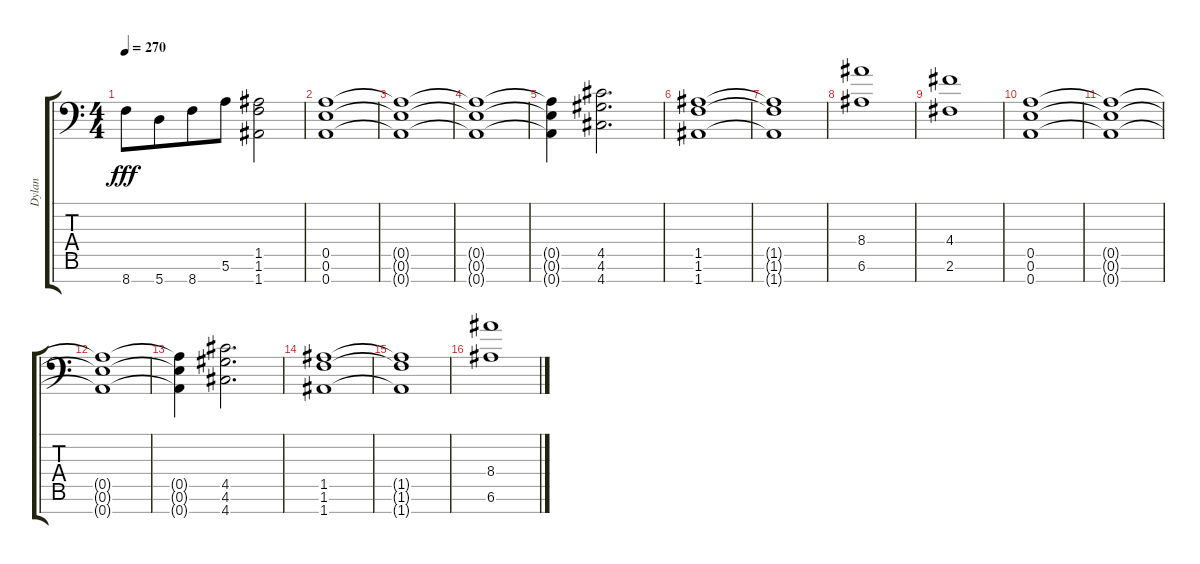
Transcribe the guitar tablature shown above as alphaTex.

\track ("Dylan" "Dylan") {instrument distortionguitar}
\staff {score tabs}
\tuning (E4 B3 G3 D3 A2 E2 A1) {hide}
\ts (4 4)
\tempo 270
\clef f4
\ks c
8.7.8{dy fff} 5.7.8{beam merge} 8.7.8{beam merge} 5.6.8 (1.5 1.6 1.7).2 |
(0.5 0.6 0.7).1 |
(0.5{t} 0.6{t} 0.7{t}).1 |
(0.5{t} 0.6{t} 0.7{t}).1 |
(0.5{t} 0.6{t} 0.7{t}).4 (4.5 4.6 4.7).2{d} |
(1.5 1.6 1.7).1 |
(1.5{t} 1.6{t} 1.7{t}).1 |
(8.4 6.6).1 |
(4.4 2.6).1 |
(0.5 0.6 0.7).1 |
(0.5{t} 0.6{t} 0.7{t}).1 |
(0.5{t} 0.6{t} 0.7{t}).1 |
(0.5{t} 0.6{t} 0.7{t}).4 (4.5 4.6 4.7).2{d} |
(1.5 1.6 1.7).1 |
(1.5{t} 1.6{t} 1.7{t}).1 |
(8.4 6.6).1
